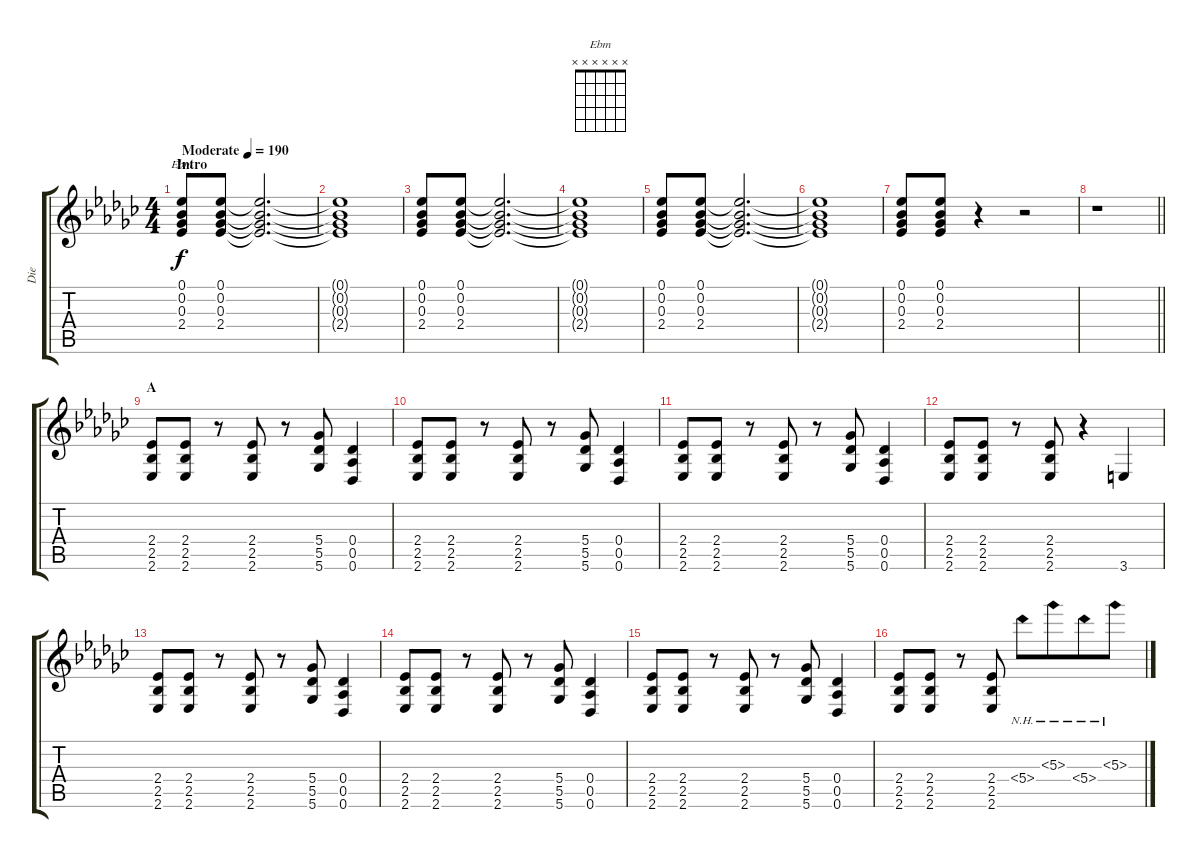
\track ("Die" "Die") {instrument distortionguitar}
\staff {score tabs}
\tuning (Eb4 Bb3 Gb3 Db3 Ab2 Db2) {hide}
\chord ("Ebm" x x x x x x)
\ts (4 4)
\section ("" "Intro")
\tempo (190 "Moderate")
\clef g2
\ks ebminor
(0.1 0.2 0.3 2.4).8{ch "Ebm" dy f instrument distortionguitar} (0.1 0.2 0.3 2.4).8 (0.1{t} 0.2{t} 0.3{t} 2.4{t}).2{d} |
(0.1{t} 0.2{t} 0.3{t} 2.4{t}).1 |
(0.1 0.2 0.3 2.4).8 (0.1 0.2 0.3 2.4).8 (0.1{t} 0.2{t} 0.3{t} 2.4{t}).2{d} |
(0.1{t} 0.2{t} 0.3{t} 2.4{t}).1 |
(0.1 0.2 0.3 2.4).8 (0.1 0.2 0.3 2.4).8 (0.1{t} 0.2{t} 0.3{t} 2.4{t}).2{d} |
(0.1{t} 0.2{t} 0.3{t} 2.4{t}).1 |
(0.1 0.2 0.3 2.4).8 (0.1 0.2 0.3 2.4).8 r.4 r.2 |
\barLineRight lightlight
r.1 |
\section ("" "A")
(2.4 2.5 2.6).8 (2.4 2.5 2.6).8 r.8 (2.4 2.5 2.6).8 r.8 (5.4 5.5 5.6).8 (0.4 0.5 0.6).4 |
(2.4 2.5 2.6).8 (2.4 2.5 2.6).8 r.8 (2.4 2.5 2.6).8 r.8 (5.4 5.5 5.6).8 (0.4 0.5 0.6).4 |
(2.4 2.5 2.6).8 (2.4 2.5 2.6).8 r.8 (2.4 2.5 2.6).8 r.8 (5.4 5.5 5.6).8 (0.4 0.5 0.6).4 |
(2.4 2.5 2.6).8 (2.4 2.5 2.6).8 r.8 (2.4 2.5 2.6).8 r.4 3.6.4 |
(2.4 2.5 2.6).8 (2.4 2.5 2.6).8 r.8 (2.4 2.5 2.6).8 r.8 (5.4 5.5 5.6).8 (0.4 0.5 0.6).4 |
(2.4 2.5 2.6).8 (2.4 2.5 2.6).8 r.8 (2.4 2.5 2.6).8 r.8 (5.4 5.5 5.6).8 (0.4 0.5 0.6).4 |
(2.4 2.5 2.6).8 (2.4 2.5 2.6).8 r.8 (2.4 2.5 2.6).8 r.8 (5.4 5.5 5.6).8 (0.4 0.5 0.6).4 |
(2.4 2.5 2.6).8 (2.4 2.5 2.6).8 r.8 (2.4 2.5 2.6).8 5.4{nh}.8 5.3{nh}.8{beam merge} 5.4{nh}.8 5.3{nh}.8
